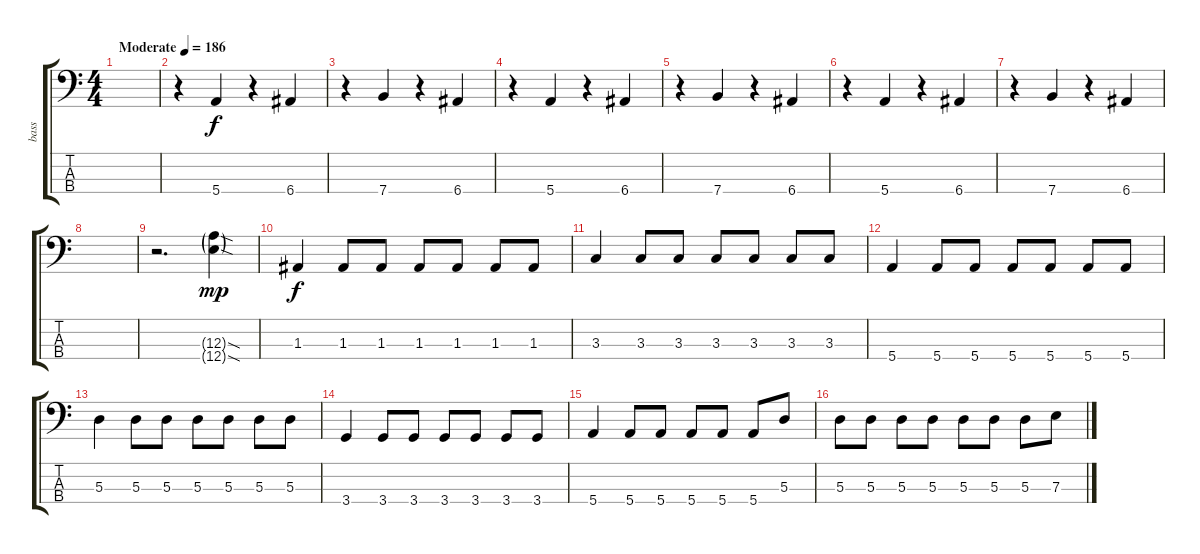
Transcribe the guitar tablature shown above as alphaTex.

\track ("bass" "bass") {instrument electricbasspick}
\staff {score tabs}
\tuning (G2 D2 A1 E1) {hide}
\ts (4 4)
\tempo (186 "Moderate")
\clef f4
\ks c
|
r.4 5.4.4 r.4 6.4.4 |
r.4 7.4.4 r.4 6.4.4 |
r.4 5.4.4 r.4 6.4.4 |
r.4 7.4.4 r.4 6.4.4 |
r.4 5.4.4 r.4 6.4.4 |
r.4 7.4.4 r.4 6.4.4 |
|
r.2{d} (12.3{sod g} 12.4{sod g}).4{dy mp} |
1.3.4{dy f} 1.3.8 1.3.8 1.3.8 1.3.8 1.3.8 1.3.8 |
3.3.4 3.3.8 3.3.8 3.3.8 3.3.8 3.3.8 3.3.8 |
5.4.4 5.4.8 5.4.8 5.4.8 5.4.8 5.4.8 5.4.8 |
5.3.4 5.3.8 5.3.8 5.3.8 5.3.8 5.3.8 5.3.8 |
3.4.4 3.4.8 3.4.8 3.4.8 3.4.8 3.4.8 3.4.8 |
5.4.4 5.4.8 5.4.8 5.4.8 5.4.8 5.4.8 5.3.8 |
5.3.8 5.3.8 5.3.8 5.3.8 5.3.8 5.3.8 5.3.8 7.3.8
